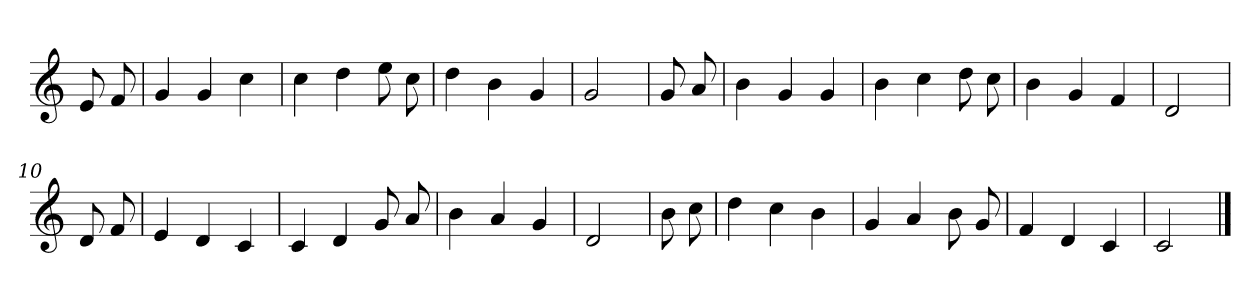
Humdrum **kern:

**kern
*part1
*staff1
*clefG2
*k[]
*C:
=
8e
8f
=1
4g
4g
4cc
=2
4cc
4dd
8ee
8cc
=3
4dd
4b
4g
=4
2g
=5
8g
8a
=6
4b
4g
4g
=7
4b
4cc
8dd
8cc
=8
4b
4g
4f
=9
2d
=10
8d
8f
=11
4e
4d
4c
=12
4c
4d
8g
8a
=13
4b
4a
4g
=14
2d
=15
8b
8cc
=16
4dd
4cc
4b
=17
4g
4a
8b
8g
=18
4f
4d
4c
=19
2c
==
*-
